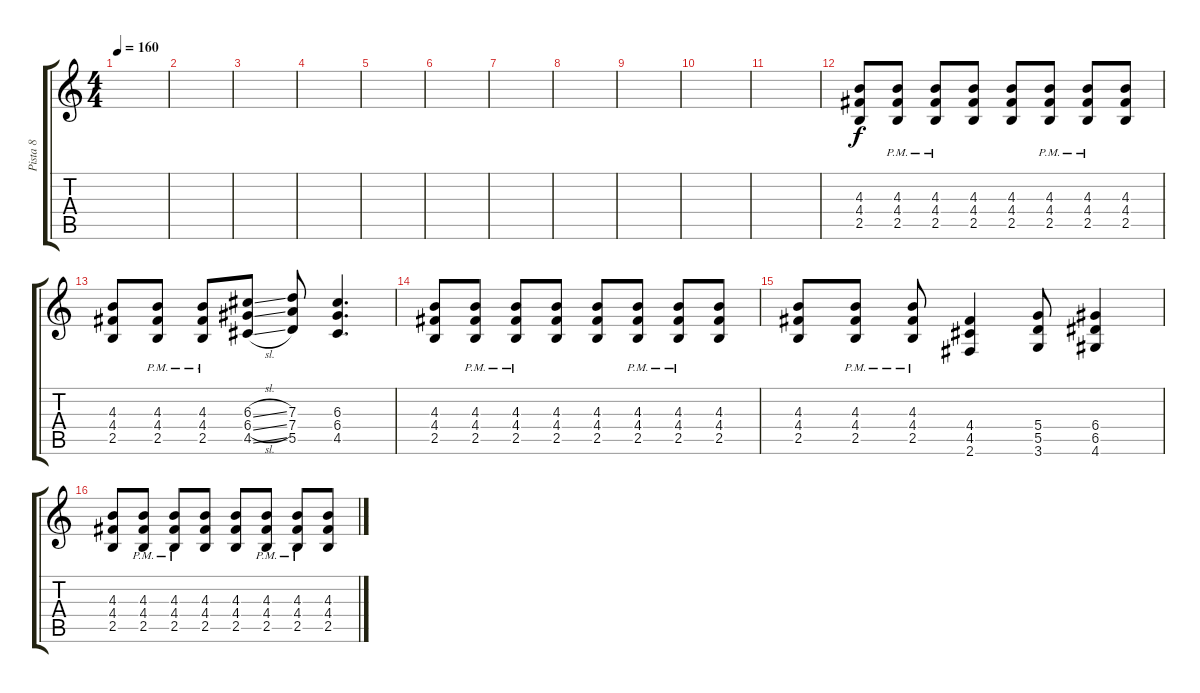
\track ("Pista 8" "Pista 8") {instrument distortionguitar}
\staff {score tabs}
\tuning (E4 B3 G3 D3 A2 E2) {hide}
\ts (4 4)
\tempo 160
\clef g2
\ks c
|
|
|
|
|
|
|
|
|
|
|
(4.3 4.4 2.5).8 (4.3{pm} 4.4{pm} 2.5{pm}).8 (4.3{pm} 4.4{pm} 2.5{pm}).8 (4.3 4.4 2.5).8 (4.3 4.4 2.5).8 (4.3{pm} 4.4{pm} 2.5{pm}).8 (4.3{pm} 4.4{pm} 2.5{pm}).8 (4.3 4.4 2.5).8 |
(4.3 4.4 2.5).8 (4.3{pm} 4.4{pm} 2.5{pm}).8 (4.3{pm} 4.4{pm} 2.5{pm}).8 (6.3{sl} 6.4{sl} 4.5{sl}).8 (7.3 7.4 5.5).8 (6.3 6.4 4.5).4{d} |
(4.3 4.4 2.5).8 (4.3{pm} 4.4{pm} 2.5{pm}).8 (4.3{pm} 4.4{pm} 2.5{pm}).8 (4.3 4.4 2.5).8 (4.3 4.4 2.5).8 (4.3{pm} 4.4{pm} 2.5{pm}).8 (4.3{pm} 4.4{pm} 2.5{pm}).8 (4.3 4.4 2.5).8 |
(4.3 4.4 2.5).8 (4.3{pm} 4.4{pm} 2.5{pm}).8 (4.3{pm} 4.4{pm} 2.5{pm}).8 (4.4 4.5 2.6).4 (5.4 5.5 3.6).8 (6.4 6.5 4.6).4 |
(4.3 4.4 2.5).8 (4.3{pm} 4.4{pm} 2.5{pm}).8 (4.3{pm} 4.4{pm} 2.5{pm}).8 (4.3 4.4 2.5).8 (4.3 4.4 2.5).8 (4.3{pm} 4.4{pm} 2.5{pm}).8 (4.3{pm} 4.4{pm} 2.5{pm}).8 (4.3 4.4 2.5).8
